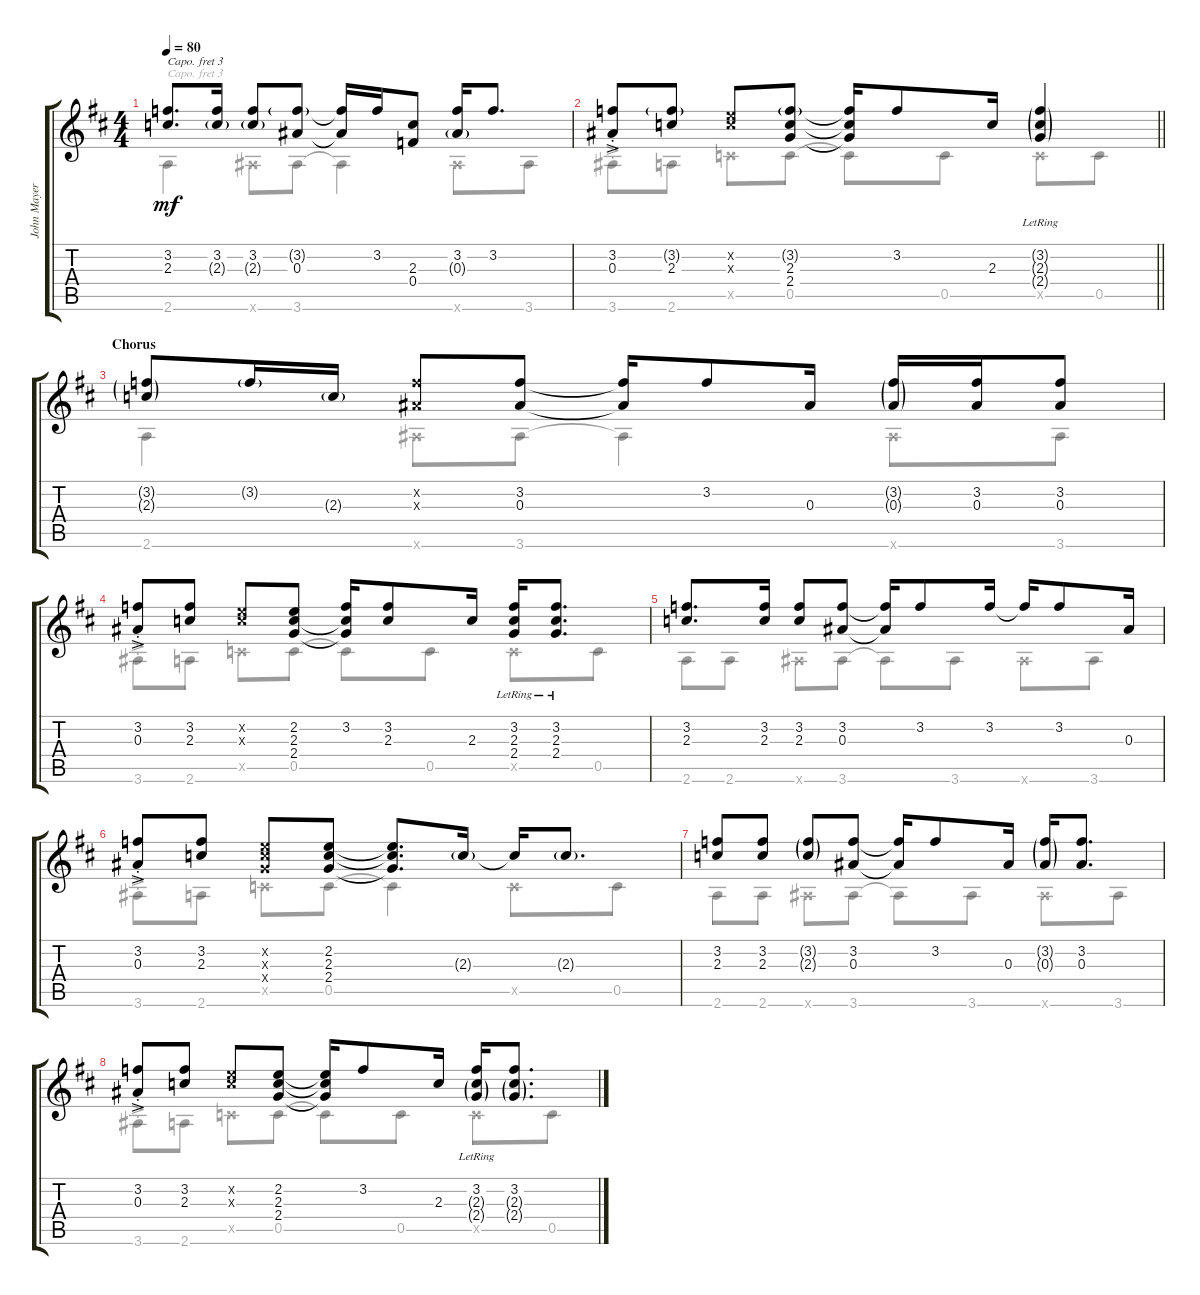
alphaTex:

\track ("John Mayer acoustic guitar" "John Mayer") {instrument acousticguitarsteel}
\staff {score tabs}
\capo 3
\tuning (E4 B3 G3 D3 A2 E2) {hide}
\voice
\ts (4 4)
\tempo 80
\clef g2
\ks d
(3.2 2.3).8{d dy mf} (3.2 2.3{g}).16 (3.2 2.3{g}).8 (3.2{g} 0.3).8 (3.2{t} 0.3{t}).16 3.2.16 (2.3 0.4).8 (3.2 0.3{g}).16 3.2.8{d} |
\barLineRight lightlight
(3.2{ac st} 0.3{ac st}).8 (3.2{g} 2.3).8 (2.2{x} 2.3{x}).8 (3.2{g} 2.3 2.4).8 (3.2{t} 2.3{t} 2.4{t}).16 3.2.8 2.3.16 (3.2{g lr} 2.3{g lr} 2.4{g lr}).4 |
\section ("" "Chorus")
(3.2{g} 2.3{g}).8 3.2{g}.16 2.3{g}.16 (3.2{x} 0.3{x}).8 (3.2 0.3).8 (3.2{t} 0.3{t}).16 3.2.8 0.3.16 (3.2{g} 0.3{g}).16 (3.2 0.3).16 (3.2 0.3).8 |
(3.2{ac st} 0.3{ac st}).8 (3.2 2.3).8 (2.2{x} 2.3{x}).8 (2.2 2.3 2.4).8 (3.2 2.3{t} 2.4{t}).16 (3.2 2.3).8 2.3.16 (3.2 2.3{lr} 2.4{lr}).16 (3.2{lr} 2.3 2.4).8{d} |
(3.2 2.3).8{d} (3.2 2.3).16 (3.2 2.3).8 (3.2 0.3).8 (3.2{t} 0.3{t}).16 3.2.8 3.2.16 3.2{t}.16 3.2.8 0.3.16 |
(3.2{ac st} 0.3{ac st}).8 (3.2 2.3).8 (2.2{x} 2.3{x} 2.4{x}).8 (2.2 2.3 2.4).8 (2.2{t} 2.3{t} 2.4{t}).8{d} 2.3{g}.16 2.3{t}.16 2.3{g}.8{d} |
(3.2 2.3).8 (3.2 2.3).8 (3.2{g} 2.3{g}).8 (3.2 0.3).8 (3.2{t} 0.3{t}).16 3.2.8 0.3.16 (3.2{g} 0.3{g}).16 (3.2 0.3).8{d} |
(3.2{ac st} 0.3{ac st}).8 (3.2 2.3).8 (2.2{x} 2.3{x}).8 (2.2 2.3 2.4).8 (2.2{t} 2.3{t} 2.4{t}).16 3.2.8 2.3.16 (3.2 2.3{g lr} 2.4{g lr}).16 (3.2 2.3{g} 2.4{g}).8{d}
\voice
\clef g2
\ottava regular
\simile none
\ks d
2.6.4{dy mf} 3.6{x}.8 3.6.8 3.6{t}.4 3.6{x}.8 3.6.8 |
\barLineRight lightlight
3.6{ac st}.8 2.6.8 0.5{x}.8 0.5.8 0.5{t}.8 0.5.8 0.5{x}.8 0.5.8 |
2.6.4 3.6{x}.8 3.6.8 3.6{t}.4 3.6{x}.8 3.6.8 |
3.6{ac st}.8 2.6.8 0.5{x}.8 0.5.8 0.5{t}.8 0.5.8 0.5{x}.8 0.5.8 |
2.6.8 2.6.8 3.6{x}.8 3.6.8 3.6{t}.8 3.6.8 3.6{x}.8 3.6.8 |
3.6{ac st}.8 2.6.8 0.5{x}.8 0.5.8 0.5{t}.4 0.5{x}.8 0.5.8 |
2.6.8 2.6.8 3.6{x}.8 3.6.8 3.6{t}.8 3.6.8 3.6{x}.8 3.6.8 |
3.6{ac st}.8 2.6.8 0.5{x}.8 0.5.8 0.5{t}.8 0.5.8 0.5{x}.8 0.5.8
